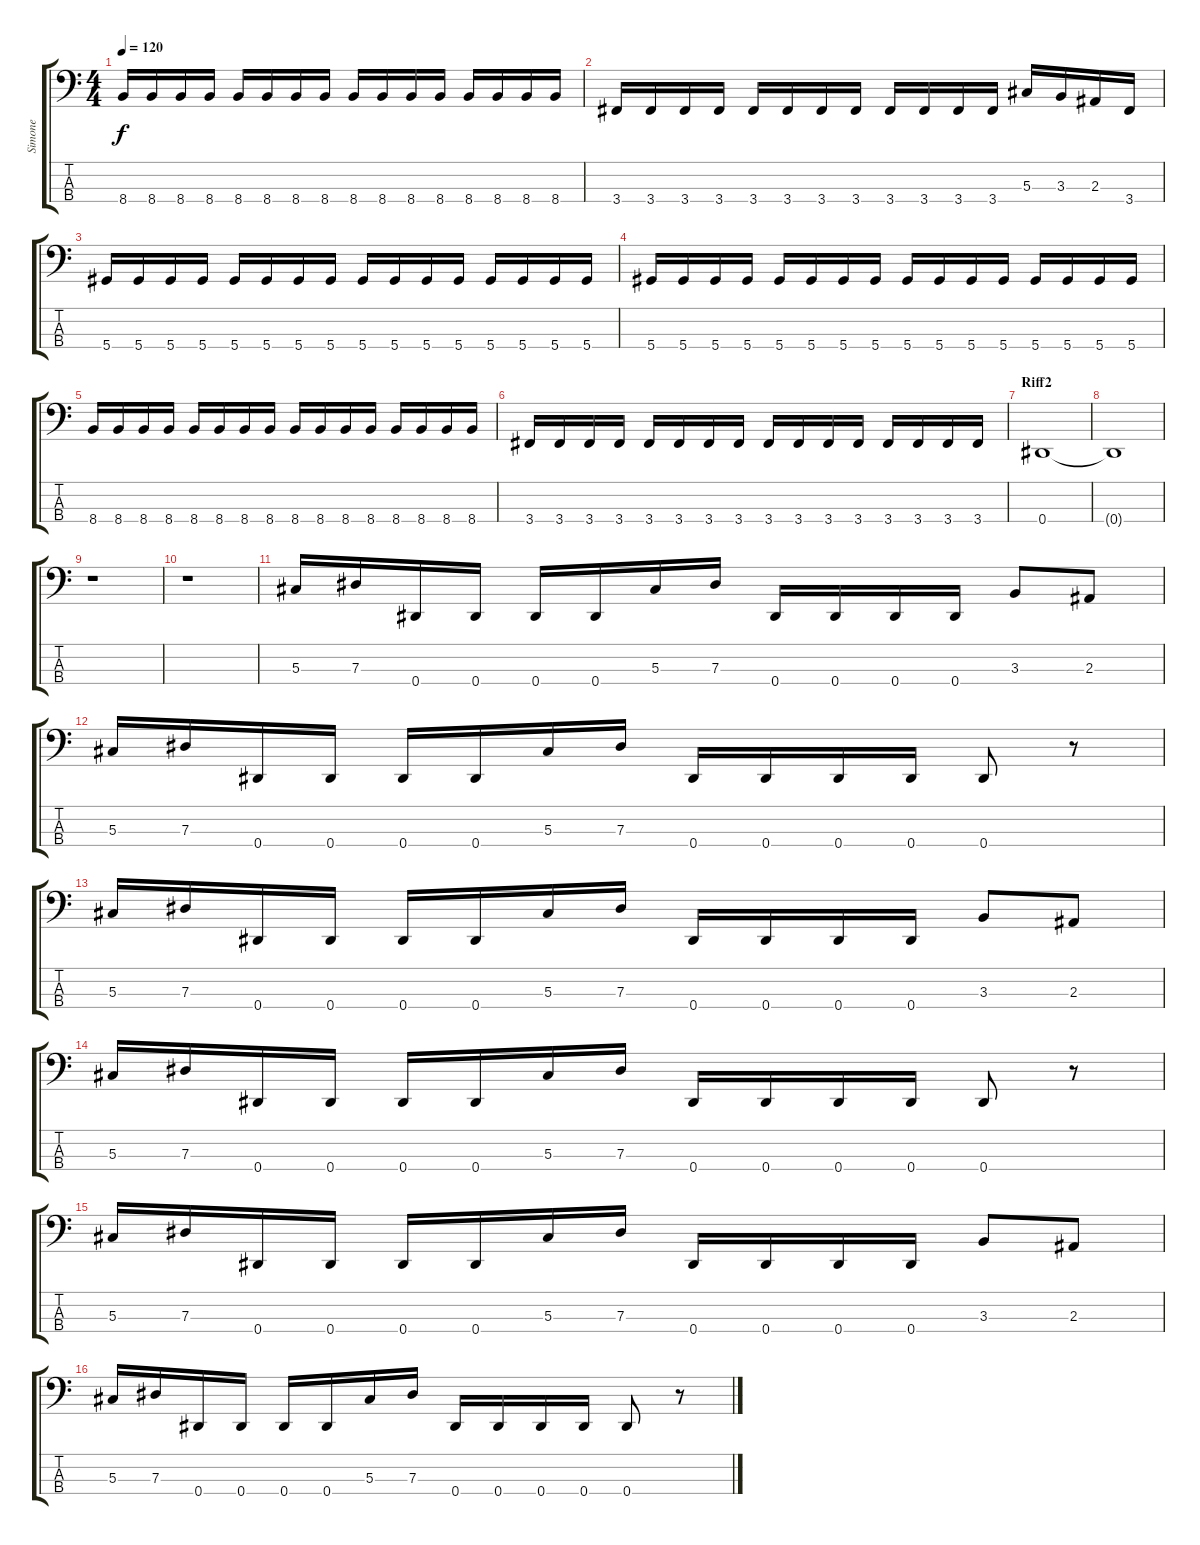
\track ("Simone" "Simone") {instrument electricbassfinger}
\staff {score tabs}
\tuning (Gb2 Db2 Ab1 Eb1) {hide}
\ts (4 4)
\tempo 120
\clef f4
\ks c
8.4.16{dy f} 8.4.16 8.4.16 8.4.16 8.4.16 8.4.16 8.4.16 8.4.16 8.4.16 8.4.16 8.4.16 8.4.16 8.4.16 8.4.16 8.4.16 8.4.16 |
3.4.16 3.4.16 3.4.16 3.4.16 3.4.16 3.4.16 3.4.16 3.4.16 3.4.16 3.4.16 3.4.16 3.4.16 5.3.16 3.3.16 2.3.16 3.4.16 |
5.4.16 5.4.16 5.4.16 5.4.16 5.4.16 5.4.16 5.4.16 5.4.16 5.4.16 5.4.16 5.4.16 5.4.16 5.4.16 5.4.16 5.4.16 5.4.16 |
5.4.16 5.4.16 5.4.16 5.4.16 5.4.16 5.4.16 5.4.16 5.4.16 5.4.16 5.4.16 5.4.16 5.4.16 5.4.16 5.4.16 5.4.16 5.4.16 |
8.4.16 8.4.16 8.4.16 8.4.16 8.4.16 8.4.16 8.4.16 8.4.16 8.4.16 8.4.16 8.4.16 8.4.16 8.4.16 8.4.16 8.4.16 8.4.16 |
3.4.16 3.4.16 3.4.16 3.4.16 3.4.16 3.4.16 3.4.16 3.4.16 3.4.16 3.4.16 3.4.16 3.4.16 3.4.16 3.4.16 3.4.16 3.4.16 |
\section ("" "Riff2")
0.4.1 |
0.4{t}.1 |
r.1 |
r.1 |
5.3.16 7.3.16 0.4.16 0.4.16 0.4.16 0.4.16 5.3.16 7.3.16 0.4.16 0.4.16 0.4.16 0.4.16 3.3.8 2.3.8 |
5.3.16 7.3.16 0.4.16 0.4.16 0.4.16 0.4.16 5.3.16 7.3.16 0.4.16 0.4.16 0.4.16 0.4.16 0.4.8 r.8 |
5.3.16 7.3.16 0.4.16 0.4.16 0.4.16 0.4.16 5.3.16 7.3.16 0.4.16 0.4.16 0.4.16 0.4.16 3.3.8 2.3.8 |
5.3.16 7.3.16 0.4.16 0.4.16 0.4.16 0.4.16 5.3.16 7.3.16 0.4.16 0.4.16 0.4.16 0.4.16 0.4.8 r.8 |
5.3.16 7.3.16 0.4.16 0.4.16 0.4.16 0.4.16 5.3.16 7.3.16 0.4.16 0.4.16 0.4.16 0.4.16 3.3.8 2.3.8 |
5.3.16 7.3.16 0.4.16 0.4.16 0.4.16 0.4.16 5.3.16 7.3.16 0.4.16 0.4.16 0.4.16 0.4.16 0.4.8 r.8
